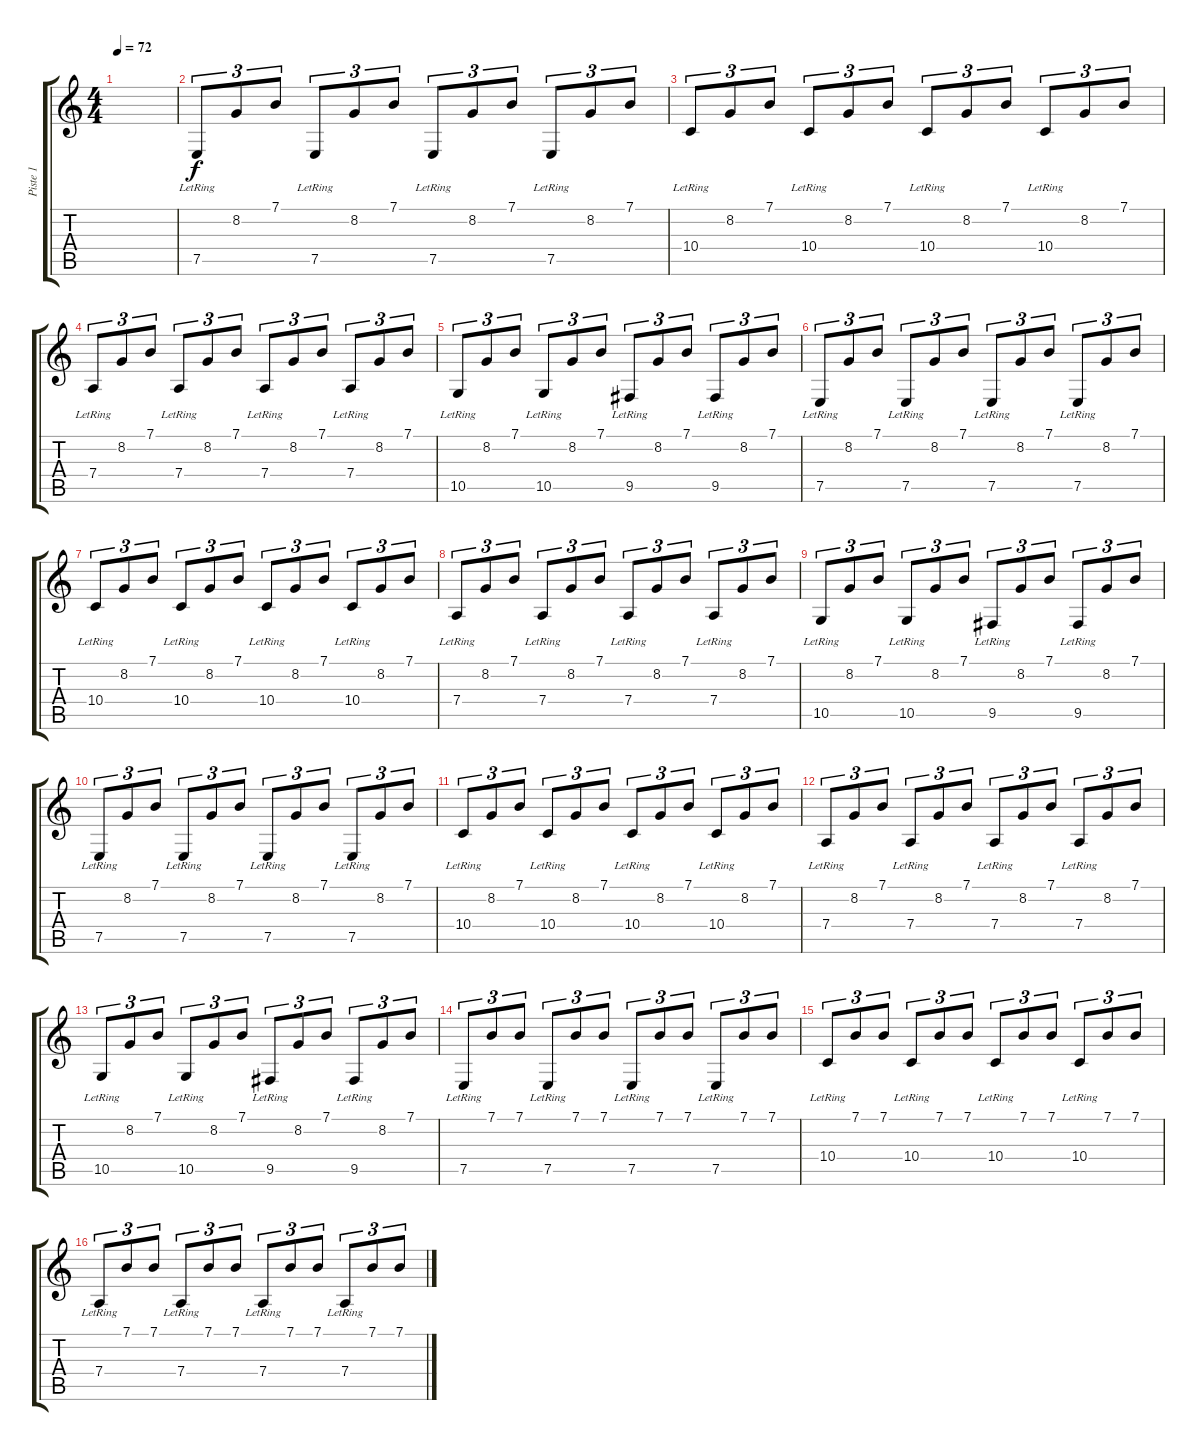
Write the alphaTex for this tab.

\track ("Piste 1" "Piste 1") {instrument electricgrandpiano}
\staff {score tabs}
\tuning (E4 B3 G3 D3 A2 E2) {hide}
\ts (4 4)
\tempo 72
\clef g2
\ks c
|
7.5{lr}.8{tu (3 2)} 8.2.8{tu (3 2)} 7.1.8{tu (3 2)} 7.5{lr}.8{tu (3 2)} 8.2.8{tu (3 2)} 7.1.8{tu (3 2)} 7.5{lr}.8{tu (3 2)} 8.2.8{tu (3 2)} 7.1.8{tu (3 2)} 7.5{lr}.8{tu (3 2)} 8.2.8{tu (3 2)} 7.1.8{tu (3 2)} |
10.4{lr}.8{tu (3 2)} 8.2.8{tu (3 2)} 7.1.8{tu (3 2)} 10.4{lr}.8{tu (3 2)} 8.2.8{tu (3 2)} 7.1.8{tu (3 2)} 10.4{lr}.8{tu (3 2)} 8.2.8{tu (3 2)} 7.1.8{tu (3 2)} 10.4{lr}.8{tu (3 2)} 8.2.8{tu (3 2)} 7.1.8{tu (3 2)} |
7.4{lr}.8{tu (3 2)} 8.2.8{tu (3 2)} 7.1.8{tu (3 2)} 7.4{lr}.8{tu (3 2)} 8.2.8{tu (3 2)} 7.1.8{tu (3 2)} 7.4{lr}.8{tu (3 2)} 8.2.8{tu (3 2)} 7.1.8{tu (3 2)} 7.4{lr}.8{tu (3 2)} 8.2.8{tu (3 2)} 7.1.8{tu (3 2)} |
10.5{lr}.8{tu (3 2)} 8.2.8{tu (3 2)} 7.1.8{tu (3 2)} 10.5{lr}.8{tu (3 2)} 8.2.8{tu (3 2)} 7.1.8{tu (3 2)} 9.5{lr}.8{tu (3 2)} 8.2.8{tu (3 2)} 7.1.8{tu (3 2)} 9.5{lr}.8{tu (3 2)} 8.2.8{tu (3 2)} 7.1.8{tu (3 2)} |
7.5{lr}.8{tu (3 2)} 8.2.8{tu (3 2)} 7.1.8{tu (3 2)} 7.5{lr}.8{tu (3 2)} 8.2.8{tu (3 2)} 7.1.8{tu (3 2)} 7.5{lr}.8{tu (3 2)} 8.2.8{tu (3 2)} 7.1.8{tu (3 2)} 7.5{lr}.8{tu (3 2)} 8.2.8{tu (3 2)} 7.1.8{tu (3 2)} |
10.4{lr}.8{tu (3 2)} 8.2.8{tu (3 2)} 7.1.8{tu (3 2)} 10.4{lr}.8{tu (3 2)} 8.2.8{tu (3 2)} 7.1.8{tu (3 2)} 10.4{lr}.8{tu (3 2)} 8.2.8{tu (3 2)} 7.1.8{tu (3 2)} 10.4{lr}.8{tu (3 2)} 8.2.8{tu (3 2)} 7.1.8{tu (3 2)} |
7.4{lr}.8{tu (3 2)} 8.2.8{tu (3 2)} 7.1.8{tu (3 2)} 7.4{lr}.8{tu (3 2)} 8.2.8{tu (3 2)} 7.1.8{tu (3 2)} 7.4{lr}.8{tu (3 2)} 8.2.8{tu (3 2)} 7.1.8{tu (3 2)} 7.4{lr}.8{tu (3 2)} 8.2.8{tu (3 2)} 7.1.8{tu (3 2)} |
10.5{lr}.8{tu (3 2)} 8.2.8{tu (3 2)} 7.1.8{tu (3 2)} 10.5{lr}.8{tu (3 2)} 8.2.8{tu (3 2)} 7.1.8{tu (3 2)} 9.5{lr}.8{tu (3 2)} 8.2.8{tu (3 2)} 7.1.8{tu (3 2)} 9.5{lr}.8{tu (3 2)} 8.2.8{tu (3 2)} 7.1.8{tu (3 2)} |
7.5{lr}.8{tu (3 2)} 8.2.8{tu (3 2)} 7.1.8{tu (3 2)} 7.5{lr}.8{tu (3 2)} 8.2.8{tu (3 2)} 7.1.8{tu (3 2)} 7.5{lr}.8{tu (3 2)} 8.2.8{tu (3 2)} 7.1.8{tu (3 2)} 7.5{lr}.8{tu (3 2)} 8.2.8{tu (3 2)} 7.1.8{tu (3 2)} |
10.4{lr}.8{tu (3 2)} 8.2.8{tu (3 2)} 7.1.8{tu (3 2)} 10.4{lr}.8{tu (3 2)} 8.2.8{tu (3 2)} 7.1.8{tu (3 2)} 10.4{lr}.8{tu (3 2)} 8.2.8{tu (3 2)} 7.1.8{tu (3 2)} 10.4{lr}.8{tu (3 2)} 8.2.8{tu (3 2)} 7.1.8{tu (3 2)} |
7.4{lr}.8{tu (3 2)} 8.2.8{tu (3 2)} 7.1.8{tu (3 2)} 7.4{lr}.8{tu (3 2)} 8.2.8{tu (3 2)} 7.1.8{tu (3 2)} 7.4{lr}.8{tu (3 2)} 8.2.8{tu (3 2)} 7.1.8{tu (3 2)} 7.4{lr}.8{tu (3 2)} 8.2.8{tu (3 2)} 7.1.8{tu (3 2)} |
10.5{lr}.8{tu (3 2)} 8.2.8{tu (3 2)} 7.1.8{tu (3 2)} 10.5{lr}.8{tu (3 2)} 8.2.8{tu (3 2)} 7.1.8{tu (3 2)} 9.5{lr}.8{tu (3 2)} 8.2.8{tu (3 2)} 7.1.8{tu (3 2)} 9.5{lr}.8{tu (3 2)} 8.2.8{tu (3 2)} 7.1.8{tu (3 2)} |
7.5{lr}.8{tu (3 2)} 7.1.8{tu (3 2)} 7.1.8{tu (3 2)} 7.5{lr}.8{tu (3 2)} 7.1.8{tu (3 2)} 7.1.8{tu (3 2)} 7.5{lr}.8{tu (3 2)} 7.1.8{tu (3 2)} 7.1.8{tu (3 2)} 7.5{lr}.8{tu (3 2)} 7.1.8{tu (3 2)} 7.1.8{tu (3 2)} |
10.4{lr}.8{tu (3 2)} 7.1.8{tu (3 2)} 7.1.8{tu (3 2)} 10.4{lr}.8{tu (3 2)} 7.1.8{tu (3 2)} 7.1.8{tu (3 2)} 10.4{lr}.8{tu (3 2)} 7.1.8{tu (3 2)} 7.1.8{tu (3 2)} 10.4{lr}.8{tu (3 2)} 7.1.8{tu (3 2)} 7.1.8{tu (3 2)} |
7.4{lr}.8{tu (3 2)} 7.1.8{tu (3 2)} 7.1.8{tu (3 2)} 7.4{lr}.8{tu (3 2)} 7.1.8{tu (3 2)} 7.1.8{tu (3 2)} 7.4{lr}.8{tu (3 2)} 7.1.8{tu (3 2)} 7.1.8{tu (3 2)} 7.4{lr}.8{tu (3 2)} 7.1.8{tu (3 2)} 7.1.8{tu (3 2)}
